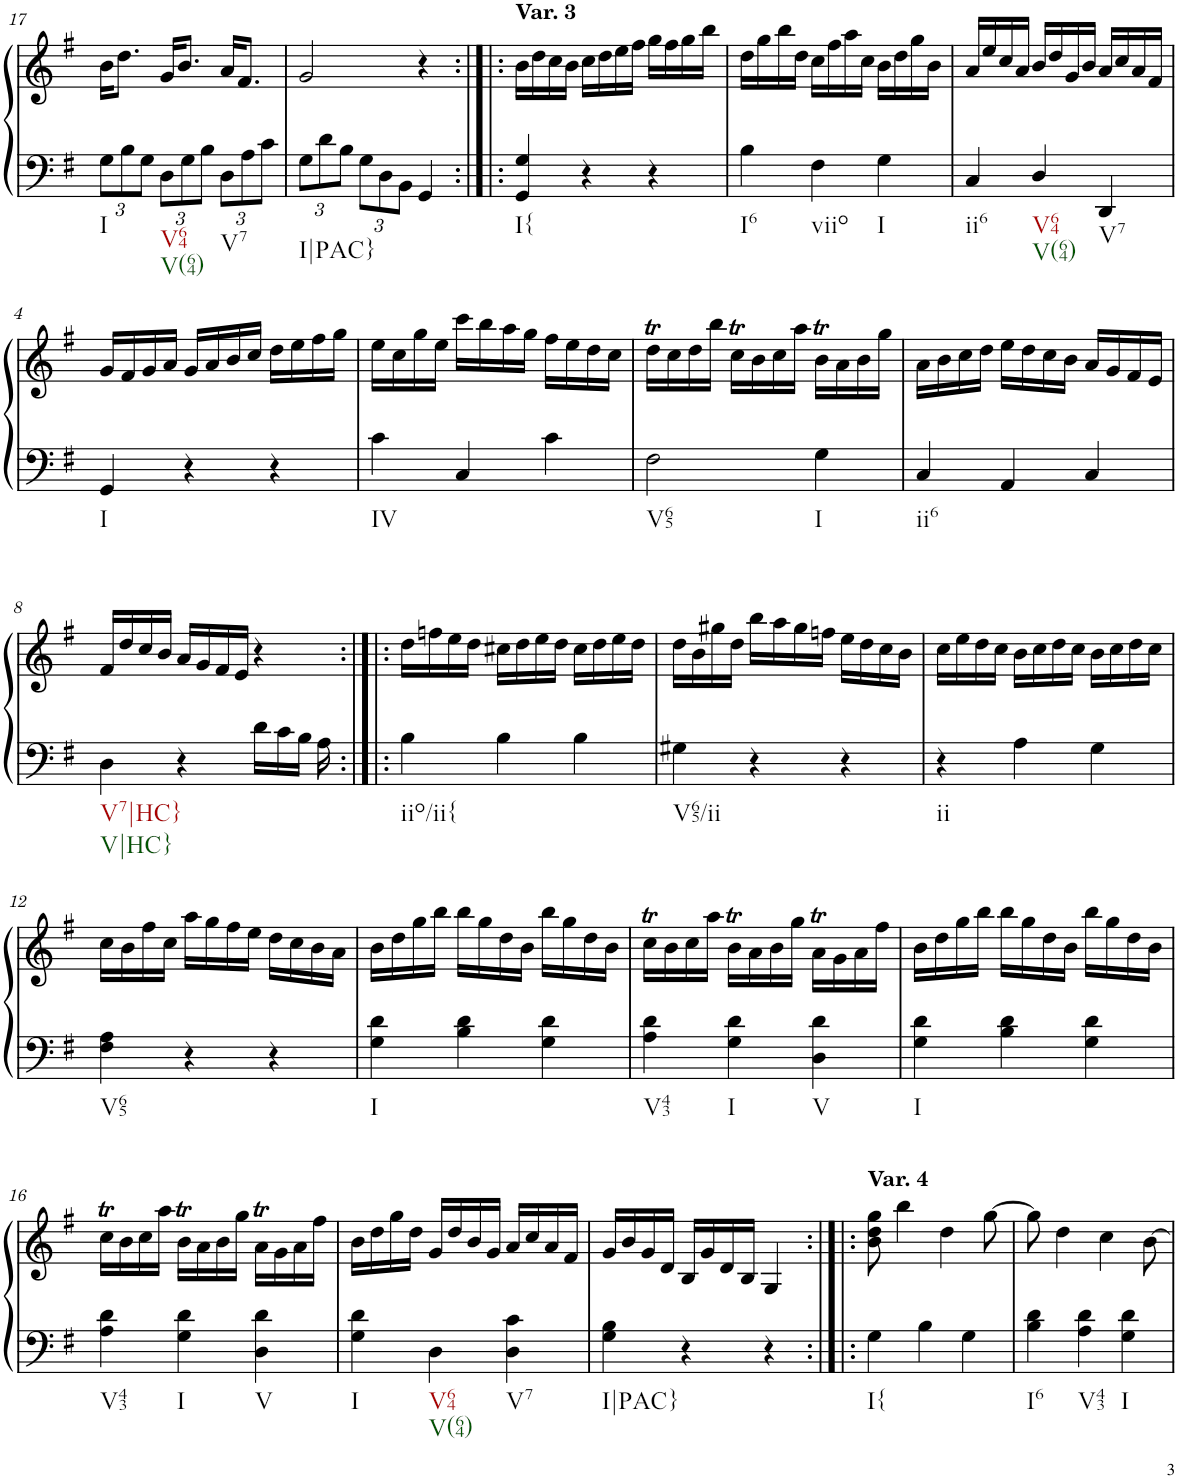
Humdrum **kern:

**kern	**kern
*part1	*part1
*staff2	*staff1
*I"Piano	*
*I'Pno.	*
!!LO:PB:g=z
*clefF4	*clefG2
*k[f#]	*k[f#]
*M3/4	*M3/4
*Xbrackettup	*
=17	=17
!LO:TX:b:t=I	!
12G\L	16b\KL
.	8.dd\J
12B\	.
12G\J	.
!LO:TX:b:t=V64	!
!LO:TX:b:t=V(64)	!
12D\L	16g/KL
.	8.b/J
12G\	.
12B\J	.
!LO:TX:b:t=V7	!
12D\L	16a/KL
.	8.f#/J
12A\	.
12c\J	.
=18	=18
!LO:TX:b:t=I|PAC}	!
12G\L	2g/
12d\	.
12B\J	.
12G\L	.
12D\	.
12BB\J	.
4GG/	4r
=1:|!|:	=1:|!|:
!	!LO:TX:a:B:t=Var. 3
!LO:TX:b:t=I{	!
4GG/ 4G/	16b\LL
.	16dd\
.	16cc\
.	16b\JJ
4r	16cc\LL
.	16dd\
.	16ee\
.	16ff#\JJ
4r	16gg\LL
.	16ff#\
.	16gg\
.	16bb\JJ
=2	=2
!LO:TX:b:t=I6	!
4B\	16dd\LL
.	16gg\
.	16bb\
.	16dd\JJ
!LO:TX:b:t=viio	!
4F#\	16cc\LL
.	16ff#\
.	16aa\
.	16cc\JJ
!LO:TX:b:t=I	!
4G\	16b\LL
.	16dd\
.	16gg\
.	16b\JJ
=3	=3
!LO:TX:b:t=ii6	!
4C/	16a/LL
.	16ee/
.	16cc/
.	16a/JJ
!LO:TX:b:t=V64	!
!LO:TX:b:t=V(64)	!
4D/	16b/LL
.	16dd/
.	16g/
.	16b/JJ
!LO:TX:b:t=V7	!
4DD/	16a/LL
.	16cc/
.	16a/
.	16f#/JJ
!!LO:LB:g=z
=4	=4
!LO:TX:b:t=I	!
4GG/	16g/LL
.	16f#/
.	16g/
.	16a/JJ
4r	16g/LL
.	16a/
.	16b/
.	16cc/JJ
4r	16dd\LL
.	16ee\
.	16ff#\
.	16gg\JJ
=5	=5
!LO:TX:b:t=IV	!
4c\	16ee\LL
.	16cc\
.	16gg\
.	16ee\JJ
4C/	16ccc\LL
.	16bb\
.	16aa\
.	16gg\JJ
4c\	16ff#\LL
.	16ee\
.	16dd\
.	16cc\JJ
=6	=6
!LO:TX:b:t=V65	!
2F#\	16ddT\LL
.	16cc\
.	16dd\
.	16bb\JJ
.	16ccT\LL
.	16b\
.	16cc\
.	16aa\JJ
!LO:TX:b:t=I	!
4G\	16bt\LL
.	16a\
.	16b\
.	16gg\JJ
=7	=7
!LO:TX:b:t=ii6	!
4C/	16a\LL
.	16b\
.	16cc\
.	16dd\JJ
4AA/	16ee\LL
.	16dd\
.	16cc\
.	16b\JJ
4C/	16a/LL
.	16g/
.	16f#/
.	16e/JJ
!!LO:LB:g=z
=8	=8
!LO:TX:b:t=V7|HC}	!
!LO:TX:b:t=V|HC}	!
4D\	16f#/LL
.	16dd/
.	16cc/
.	16b/JJ
4r	16a/LL
.	16g/
.	16f#/
.	16e/JJ
16d\LL	4r
16c\	.
16B\JJ	.
16A\	.
=9:|!|:	=9:|!|:
!LO:TX:b:t=iio/ii{	!
4B\	16dd\LL
.	16ffn\
.	16ee\
.	16dd\JJ
4B\	16cc#X\LL
.	16dd\
.	16ee\
.	16dd\JJ
4B\	16cc#\LL
.	16dd\
.	16ee\
.	16dd\JJ
=10	=10
!LO:TX:b:t=V65/ii	!
4G#X\	16dd\LL
.	16b\
.	16gg#X\
.	16dd\JJ
4r	16bb\LL
.	16aa\
.	16gg#\
.	16ffn\JJ
4r	16ee\LL
.	16dd\
.	16cc\
.	16b\JJ
=11	=11
!LO:TX:b:t=ii	!
4r	16cc\LL
.	16ee\
.	16dd\
.	16cc\JJ
4A\	16b\LL
.	16cc\
.	16dd\
.	16cc\JJ
4G\	16b\LL
.	16cc\
.	16dd\
.	16cc\JJ
!!LO:LB:g=z
=12	=12
!LO:TX:b:t=V65	!
4F#\ 4A\	16cc\LL
.	16b\
.	16ff#\
.	16cc\JJ
4r	16aa\LL
.	16gg\
.	16ff#\
.	16ee\JJ
4r	16dd\LL
.	16cc\
.	16b\
.	16a\JJ
=13	=13
!LO:TX:b:t=I	!
4G\ 4d\	16b\LL
.	16dd\
.	16gg\
.	16bb\JJ
4B\ 4d\	16bb\LL
.	16gg\
.	16dd\
.	16b\JJ
4G\ 4d\	16bb\LL
.	16gg\
.	16dd\
.	16b\JJ
=14	=14
!LO:TX:b:t=V43	!
4A\ 4d\	16ccT\LL
.	16b\
.	16cc\
.	16aa\JJ
!LO:TX:b:t=I	!
4G\ 4d\	16bt\LL
.	16a\
.	16b\
.	16gg\JJ
!LO:TX:b:t=V	!
4D\ 4d\	16aT\LL
.	16g\
.	16a\
.	16ff#\JJ
=15	=15
!LO:TX:b:t=I	!
4G\ 4d\	16b\LL
.	16dd\
.	16gg\
.	16bb\JJ
4B\ 4d\	16bb\LL
.	16gg\
.	16dd\
.	16b\JJ
4G\ 4d\	16bb\LL
.	16gg\
.	16dd\
.	16b\JJ
!!LO:LB:g=z
=16	=16
!LO:TX:b:t=V43	!
4A\ 4d\	16ccT\LL
.	16b\
.	16cc\
.	16aa\JJ
!LO:TX:b:t=I	!
4G\ 4d\	16bt\LL
.	16a\
.	16b\
.	16gg\JJ
!LO:TX:b:t=V	!
4D\ 4d\	16aT\LL
.	16g\
.	16a\
.	16ff#\JJ
=17	=17
!LO:TX:b:t=I	!
4G\ 4d\	16b\LL
.	16dd\
.	16gg\
.	16dd\JJ
!LO:TX:b:t=V64	!
!LO:TX:b:t=V(64)	!
4D\	16g/LL
.	16dd/
.	16b/
.	16g/JJ
!LO:TX:b:t=V7	!
4D\ 4c\	16a/LL
.	16cc/
.	16a/
.	16f#/JJ
=18	=18
!LO:TX:b:t=I|PAC}	!
4G\ 4B\	16g/LL
.	16b/
.	16g/
.	16d/JJ
4r	16B/LL
.	16g/
.	16d/
.	16B/JJ
4r	4G/
=1:|!|:	=1:|!|:
!	!LO:TX:a:B:t=Var. 4
!LO:TX:b:t=I{	!
4G\	8b\ 8dd\ 8gg\
.	4bb\
4B\	.
.	4dd\
4G\	.
.	[8gg\
=2	=2
!LO:TX:b:t=I6	!
4B\ 4d\	8gg\]
.	4dd\
!LO:TX:b:t=V43	!
4A\ 4d\	.
.	4cc\
!LO:TX:b:t=I	!
4G\ 4d\	.
.	[8b\
=	=
*-	*-
